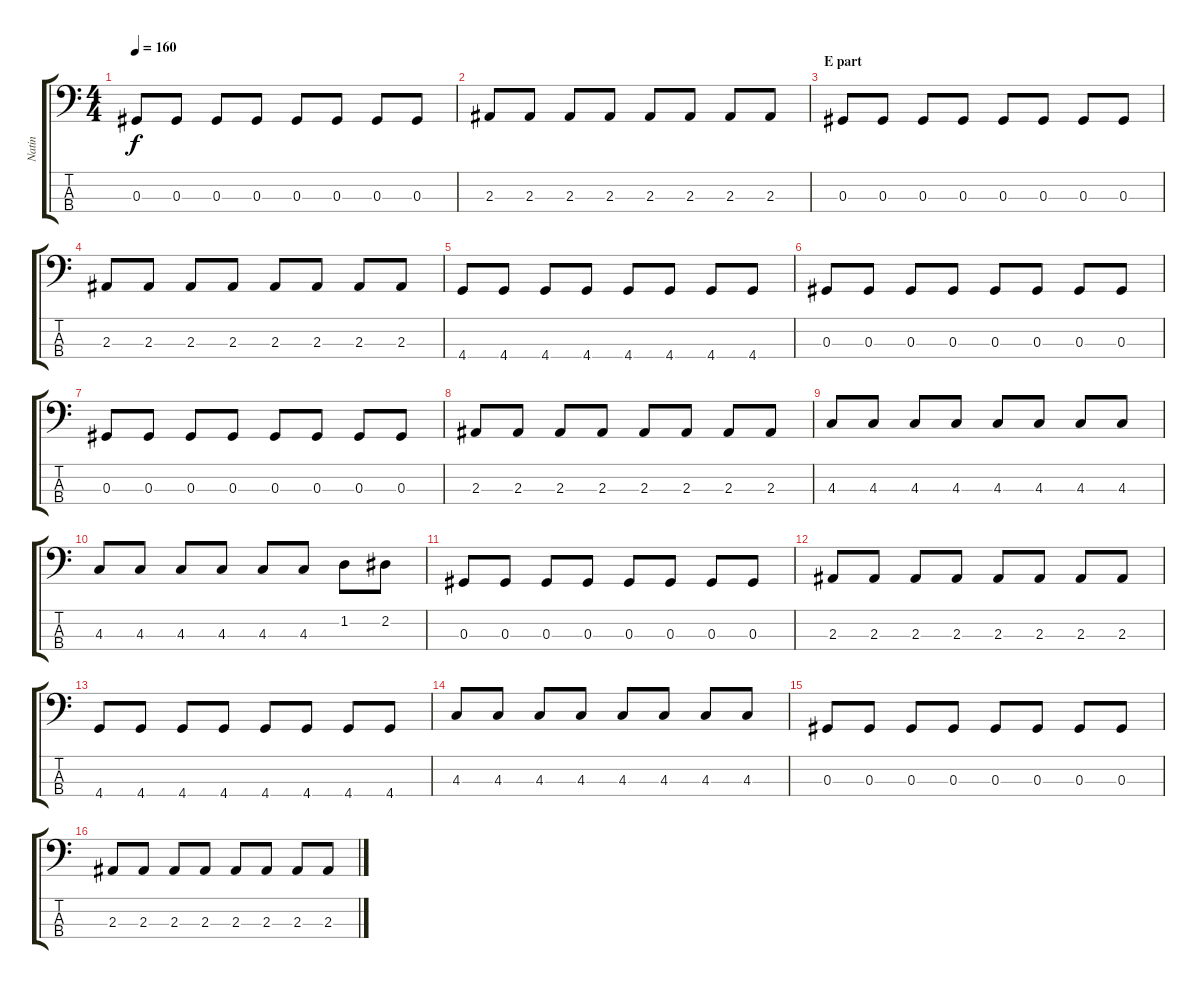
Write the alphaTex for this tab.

\track ("Natin" "Natin") {instrument electricbasspick}
\staff {score tabs}
\tuning (Gb2 Db2 Ab1 Eb1) {hide}
\ts (4 4)
\tempo 160
\clef f4
\ks c
0.3.8{dy f} 0.3.8 0.3.8 0.3.8 0.3.8 0.3.8 0.3.8 0.3.8 |
2.3.8 2.3.8 2.3.8 2.3.8 2.3.8 2.3.8 2.3.8 2.3.8 |
\section ("" "E part")
0.3.8 0.3.8 0.3.8 0.3.8 0.3.8 0.3.8 0.3.8 0.3.8 |
2.3.8 2.3.8 2.3.8 2.3.8 2.3.8 2.3.8 2.3.8 2.3.8 |
4.4.8 4.4.8 4.4.8 4.4.8 4.4.8 4.4.8 4.4.8 4.4.8 |
0.3.8 0.3.8 0.3.8 0.3.8 0.3.8 0.3.8 0.3.8 0.3.8 |
0.3.8 0.3.8 0.3.8 0.3.8 0.3.8 0.3.8 0.3.8 0.3.8 |
2.3.8 2.3.8 2.3.8 2.3.8 2.3.8 2.3.8 2.3.8 2.3.8 |
4.3.8 4.3.8 4.3.8 4.3.8 4.3.8 4.3.8 4.3.8 4.3.8 |
4.3.8 4.3.8 4.3.8 4.3.8 4.3.8 4.3.8 1.2.8 2.2.8 |
0.3.8 0.3.8 0.3.8 0.3.8 0.3.8 0.3.8 0.3.8 0.3.8 |
2.3.8 2.3.8 2.3.8 2.3.8 2.3.8 2.3.8 2.3.8 2.3.8 |
4.4.8 4.4.8 4.4.8 4.4.8 4.4.8 4.4.8 4.4.8 4.4.8 |
4.3.8 4.3.8 4.3.8 4.3.8 4.3.8 4.3.8 4.3.8 4.3.8 |
0.3.8 0.3.8 0.3.8 0.3.8 0.3.8 0.3.8 0.3.8 0.3.8 |
2.3.8 2.3.8 2.3.8 2.3.8 2.3.8 2.3.8 2.3.8 2.3.8
